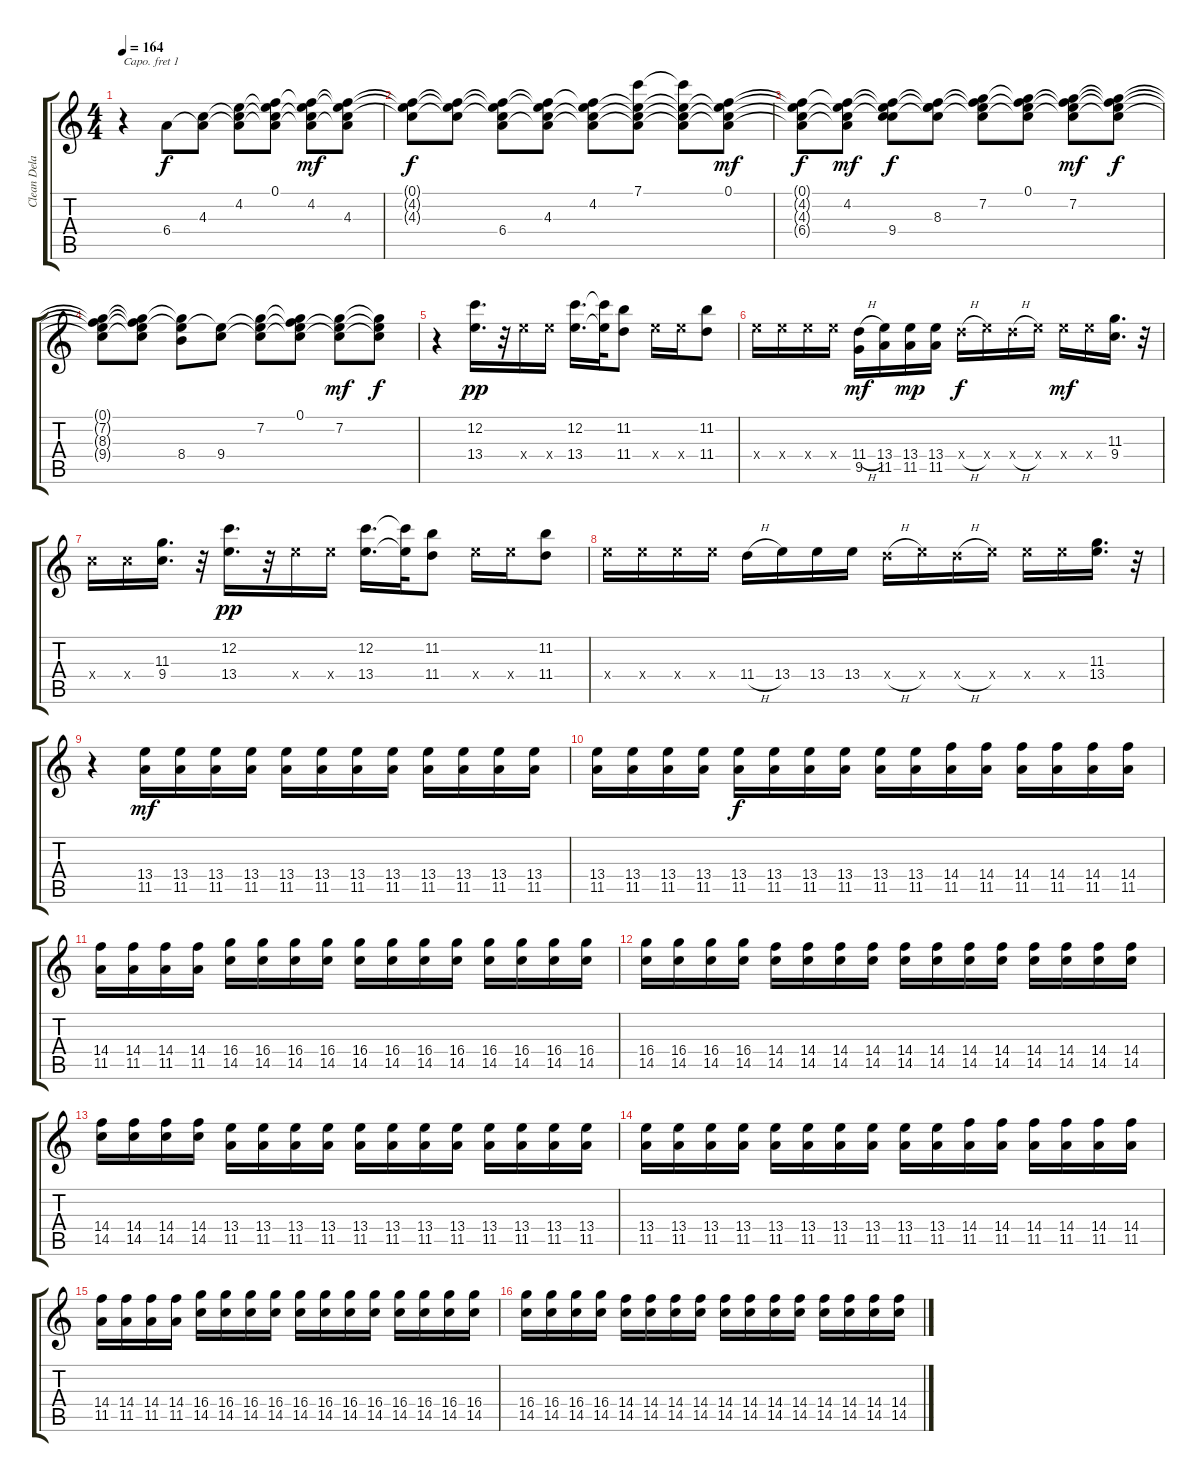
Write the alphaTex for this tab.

\track ("Clean Delay" "Clean Dela") {instrument electricguitarclean}
\staff {score tabs}
\capo 1
\tuning (E4 B3 G3 D3 A2 E2) {hide}
\ts (4 4)
\tempo 164
\clef g2
\ks c
r.4{dy pp} 6.4.8{dy f} (4.3 6.4{t}).8 (4.2 4.3{t} 6.4{t}).8 (0.1 4.2{t} 4.3{t} 6.4{t}).8 (0.1{t} 4.2 4.3{t} 6.4{t}).8{dy mf} (0.1{t} 4.2{t} 4.3 6.4{t}).8 |
(0.1{t} 4.2{t} 4.3{t}).8{dy f} (0.1{t} 4.2{t} 4.3{t}).8 (0.1{t} 4.2{t} 4.3{t} 6.4).8 (0.1{t} 4.2{t} 4.3 6.4{t}).8 (0.1{t} 4.2 4.3{t} 6.4{t}).8 (7.1 4.2{t} 4.3{t} 6.4{t}).8 (7.1{t} 4.2{t} 4.3{t} 6.4{t}).8 (0.1 4.2{t} 4.3{t} 6.4{t}).8{dy mf} |
(0.1{t} 4.2{t} 4.3{t} 6.4{t}).8{dy f} (0.1{t} 4.2 4.3{t} 6.4{t}).8{dy mf} (0.1{t} 4.2{t} 4.3{t} 9.4).8{dy f} (0.1{t} 4.2{t} 8.3 9.4{t}).8 (0.1{t} 7.2 8.3{t} 9.4{t}).8 (0.1 7.2{t} 8.3{t} 9.4{t}).8 (0.1{t} 7.2 8.3{t} 9.4{t}).8{dy mf} (0.1{t} 7.2{t} 8.3{t} 9.4{t}).8{dy f} |
(0.1{t} 7.2{t} 8.3{t} 9.4{t}).8 (0.1{t} 7.2{t} 8.3{t} 9.4{t}).8 (7.2{t} 8.3{t} 8.4).8 (8.3{t} 9.4).8 (7.2 8.3{t} 9.4{t}).8 (0.1 7.2{t} 8.3{t} 9.4{t}).8 (7.2 8.3{t} 9.4{t}).8{dy mf} (7.2{t} 8.3{t} 9.4{t}).8{dy f} |
r.4 (12.2 13.4).16{d dy pp} r.32 13.4{x}.16 13.4{x}.16 (12.2 13.4).16{d} (12.2{t} 13.4{t}).32 (11.2 11.4).8 13.4{x}.16 13.4{x}.16 (11.2 11.4).8 |
13.4{x}.16 13.4{x}.16 13.4{x}.16 13.4{x}.16 (11.4{h} 9.5).16{dy mf} (13.4 11.5).16 (13.4 11.5).16{dy mp} (13.4 11.5).16 11.4{h x}.16{dy f} 13.4{x}.16 11.4{h x}.16 13.4{x}.16 13.4{x}.16{dy mf} 13.4{x}.16 (11.3 9.4).16{d} r.32 |
9.4{x}.16 9.4{x}.16 (11.3 9.4).16{d} r.32 (12.2 13.4).16{d dy pp} r.32 13.4{x}.16 13.4{x}.16 (12.2 13.4).16{d} (12.2{t} 13.4{t}).32 (11.2 11.4).8 13.4{x}.16 13.4{x}.16 (11.2 11.4).8 |
13.4{x}.16 13.4{x}.16 13.4{x}.16 13.4{x}.16 11.4{h}.16 13.4.16 13.4.16 13.4.16 11.4{h x}.16 13.4{x}.16 11.4{h x}.16 13.4{x}.16 13.4{x}.16 13.4{x}.16 (11.3 13.4).16{d} r.32 |
r.4 (13.4 11.5).16{dy mf} (13.4 11.5).16 (13.4 11.5).16 (13.4 11.5).16 (13.4 11.5).16 (13.4 11.5).16 (13.4 11.5).16 (13.4 11.5).16 (13.4 11.5).16 (13.4 11.5).16 (13.4 11.5).16 (13.4 11.5).16 |
(13.4 11.5).16 (13.4 11.5).16 (13.4 11.5).16 (13.4 11.5).16 (13.4 11.5).16{dy f} (13.4 11.5).16 (13.4 11.5).16 (13.4 11.5).16 (13.4 11.5).16 (13.4 11.5).16 (14.4 11.5).16 (14.4 11.5).16 (14.4 11.5).16 (14.4 11.5).16 (14.4 11.5).16 (14.4 11.5).16 |
(14.4 11.5).16 (14.4 11.5).16 (14.4 11.5).16 (14.4 11.5).16 (16.4 14.5).16 (16.4 14.5).16 (16.4 14.5).16 (16.4 14.5).16 (16.4 14.5).16 (16.4 14.5).16 (16.4 14.5).16 (16.4 14.5).16 (16.4 14.5).16 (16.4 14.5).16 (16.4 14.5).16 (16.4 14.5).16 |
(16.4 14.5).16 (16.4 14.5).16 (16.4 14.5).16 (16.4 14.5).16 (14.4 14.5).16 (14.4 14.5).16 (14.4 14.5).16 (14.4 14.5).16 (14.4 14.5).16 (14.4 14.5).16 (14.4 14.5).16 (14.4 14.5).16 (14.4 14.5).16 (14.4 14.5).16 (14.4 14.5).16 (14.4 14.5).16 |
(14.4 14.5).16 (14.4 14.5).16 (14.4 14.5).16 (14.4 14.5).16 (13.4 11.5).16 (13.4 11.5).16 (13.4 11.5).16 (13.4 11.5).16 (13.4 11.5).16 (13.4 11.5).16 (13.4 11.5).16 (13.4 11.5).16 (13.4 11.5).16 (13.4 11.5).16 (13.4 11.5).16 (13.4 11.5).16 |
(13.4 11.5).16 (13.4 11.5).16 (13.4 11.5).16 (13.4 11.5).16 (13.4 11.5).16 (13.4 11.5).16 (13.4 11.5).16 (13.4 11.5).16 (13.4 11.5).16 (13.4 11.5).16 (14.4 11.5).16 (14.4 11.5).16 (14.4 11.5).16 (14.4 11.5).16 (14.4 11.5).16 (14.4 11.5).16 |
(14.4 11.5).16 (14.4 11.5).16 (14.4 11.5).16 (14.4 11.5).16 (16.4 14.5).16 (16.4 14.5).16 (16.4 14.5).16 (16.4 14.5).16 (16.4 14.5).16 (16.4 14.5).16 (16.4 14.5).16 (16.4 14.5).16 (16.4 14.5).16 (16.4 14.5).16 (16.4 14.5).16 (16.4 14.5).16 |
(16.4 14.5).16 (16.4 14.5).16 (16.4 14.5).16 (16.4 14.5).16 (14.4 14.5).16 (14.4 14.5).16 (14.4 14.5).16 (14.4 14.5).16 (14.4 14.5).16 (14.4 14.5).16 (14.4 14.5).16 (14.4 14.5).16 (14.4 14.5).16 (14.4 14.5).16 (14.4 14.5).16 (14.4 14.5).16
